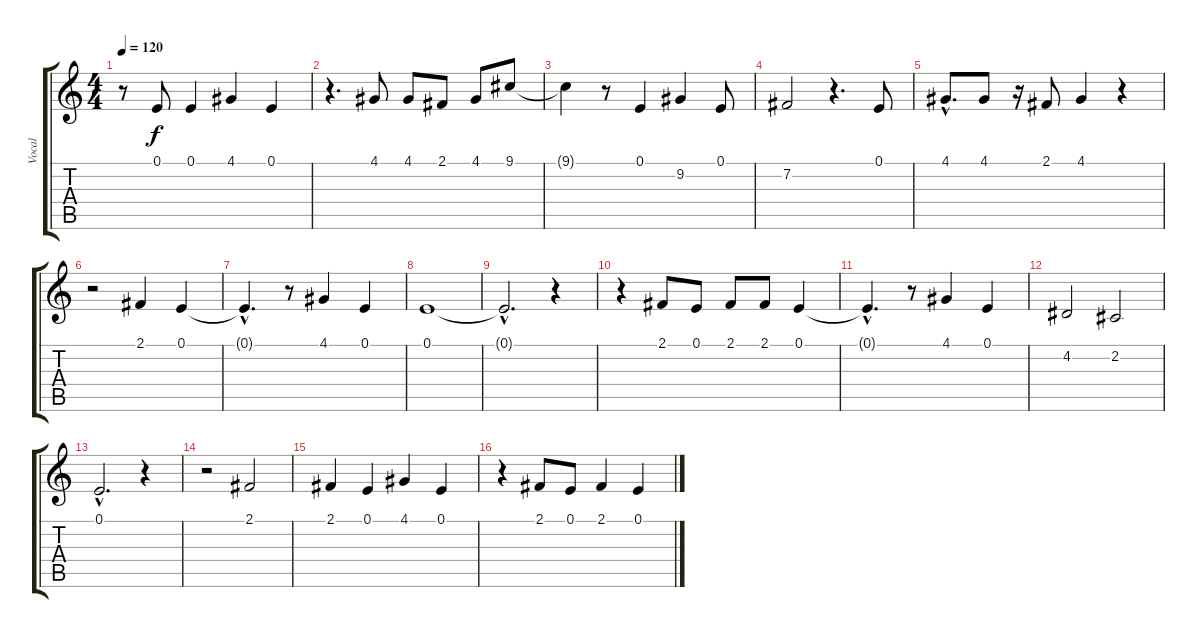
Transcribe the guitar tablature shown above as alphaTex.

\track ("Vocal" "Vocal") {instrument flute}
\staff {score tabs}
\tuning (E4 B3 G3 D3 A2 E2) {hide}
\ts (4 4)
\tempo 120
\clef g2
\ks c
r.8{dy f} 0.1.8 0.1.4 4.1.4 0.1.4 |
r.4{d} 4.1.8 4.1.8 2.1.8 4.1.8 9.1.8 |
9.1{t}.4 r.8 0.1.4 9.2.4 0.1.8 |
7.2.2 r.4{d} 0.1.8 |
4.1{hac}.8{d} 4.1.8 r.16 2.1.8 4.1.4 r.4 |
r.2 2.1.4 0.1.4 |
0.1{hac t}.4{d} r.8 4.1.4 0.1.4 |
0.1.1 |
0.1{hac t}.2{d} r.4 |
r.4 2.1.8 0.1.8 2.1.8 2.1.8 0.1.4 |
0.1{hac t}.4{d} r.8 4.1.4 0.1.4 |
4.2.2 2.2.2 |
0.1{hac}.2{d} r.4 |
r.2 2.1.2 |
2.1.4 0.1.4 4.1.4 0.1.4 |
r.4 2.1.8 0.1.8 2.1.4 0.1.4
